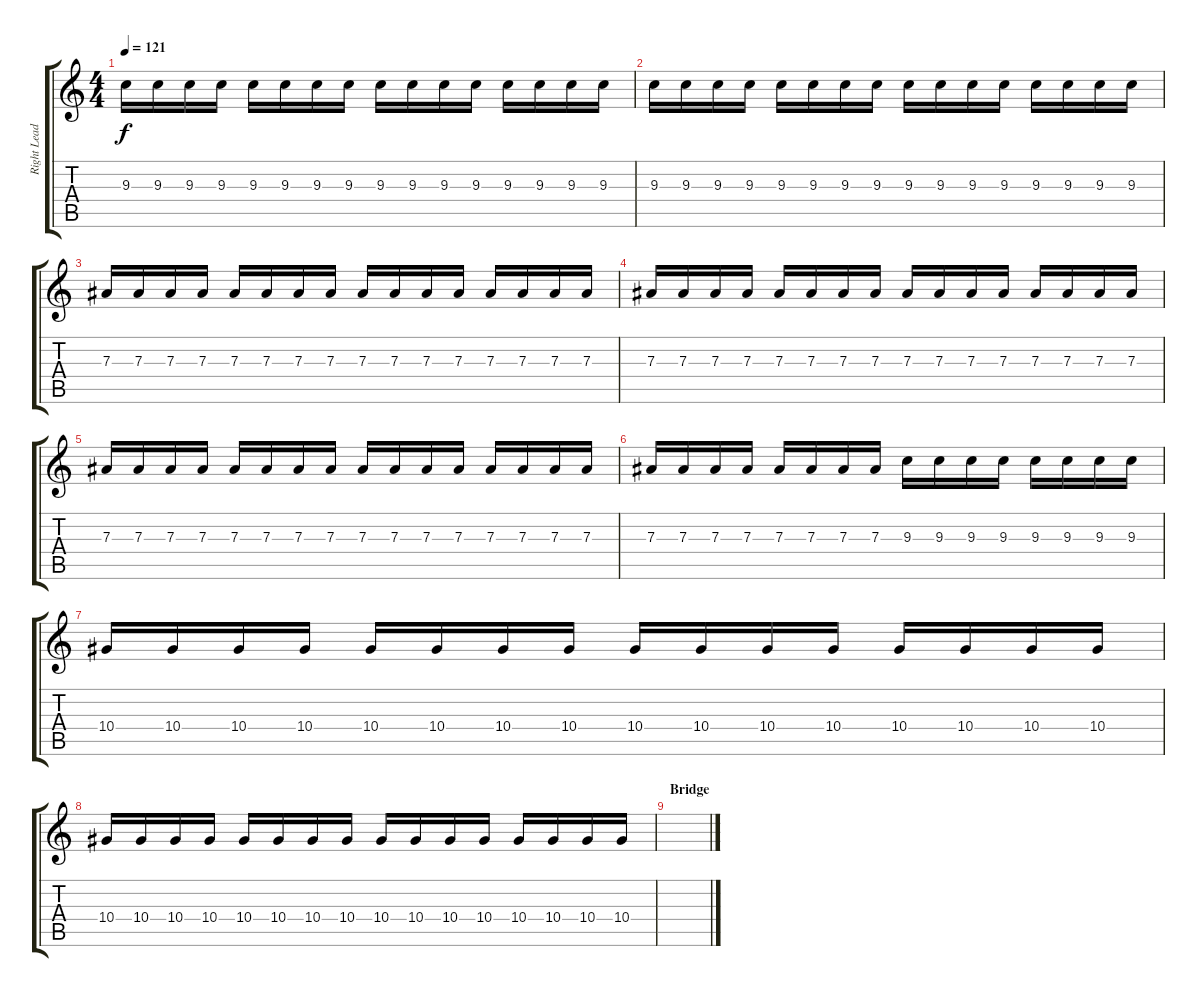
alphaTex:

\track ("Right Lead" "Right Lead") {instrument distortionguitar}
\staff {score tabs}
\tuning (C4 G3 Eb3 Bb2 F2 C2) {hide}
\ts (4 4)
\tempo 121
\clef g2
\ks c
9.3.16{dy f} 9.3.16 9.3.16 9.3.16 9.3.16 9.3.16 9.3.16 9.3.16 9.3.16 9.3.16 9.3.16 9.3.16 9.3.16 9.3.16 9.3.16 9.3.16 |
9.3.16 9.3.16 9.3.16 9.3.16 9.3.16 9.3.16 9.3.16 9.3.16 9.3.16 9.3.16 9.3.16 9.3.16 9.3.16 9.3.16 9.3.16 9.3.16 |
7.3.16 7.3.16 7.3.16 7.3.16 7.3.16 7.3.16 7.3.16 7.3.16 7.3.16 7.3.16 7.3.16 7.3.16 7.3.16 7.3.16 7.3.16 7.3.16 |
7.3.16 7.3.16 7.3.16 7.3.16 7.3.16 7.3.16 7.3.16 7.3.16 7.3.16 7.3.16 7.3.16 7.3.16 7.3.16 7.3.16 7.3.16 7.3.16 |
7.3.16 7.3.16 7.3.16 7.3.16 7.3.16 7.3.16 7.3.16 7.3.16 7.3.16 7.3.16 7.3.16 7.3.16 7.3.16 7.3.16 7.3.16 7.3.16 |
7.3.16 7.3.16 7.3.16 7.3.16 7.3.16 7.3.16 7.3.16 7.3.16 9.3.16 9.3.16 9.3.16 9.3.16 9.3.16 9.3.16 9.3.16 9.3.16 |
10.4.16 10.4.16 10.4.16 10.4.16 10.4.16 10.4.16 10.4.16 10.4.16 10.4.16 10.4.16 10.4.16 10.4.16 10.4.16 10.4.16 10.4.16 10.4.16 |
10.4.16 10.4.16 10.4.16 10.4.16 10.4.16 10.4.16 10.4.16 10.4.16 10.4.16 10.4.16 10.4.16 10.4.16 10.4.16 10.4.16 10.4.16 10.4.16 |
\section ("" "Bridge")
